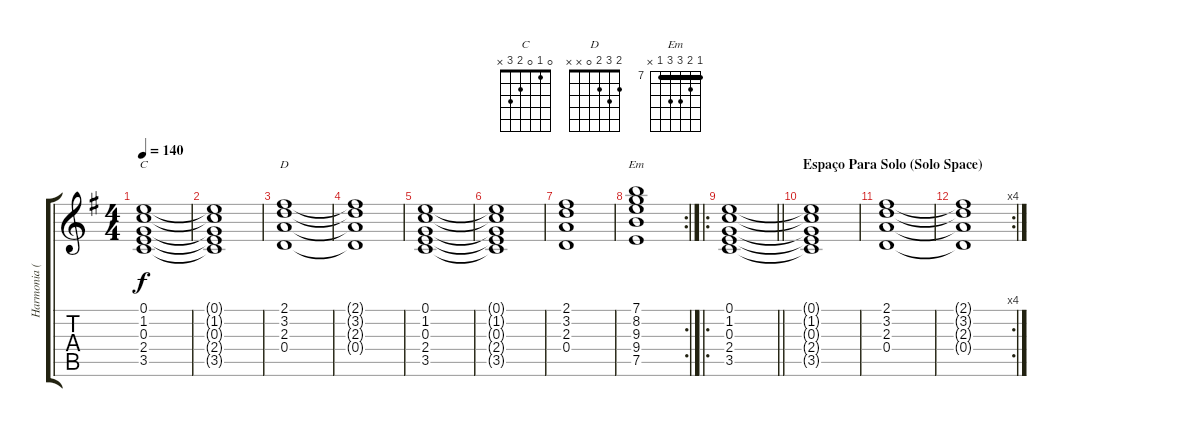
\track ("Harmonia (Harmony)" "Harmonia (") {instrument overdrivenguitar}
\staff {score tabs}
\tuning (E4 B3 G3 D3 A2 E2) {hide}
\chord ("C" 0 1 0 2 3 x)
\chord ("D" 2 3 2 0 x x)
\chord ("Em" 7 8 9 9 7 x) {firstfret 7 barre 7}
\ts (4 4)
\tempo 140
\clef g2
\ks eminor
(0.1 1.2 0.3 2.4 3.5).1{ch "C" dy f} |
(0.1{t} 1.2{t} 0.3{t} 2.4{t} 3.5{t}).1 |
(2.1 3.2 2.3 0.4).1{ch "D"} |
(2.1{t} 3.2{t} 2.3{t} 0.4{t}).1 |
(0.1 1.2 0.3 2.4 3.5).1 |
(0.1{t} 1.2{t} 0.3{t} 2.4{t} 3.5{t}).1 |
(2.1 3.2 2.3 0.4).1 |
\rc 2
(7.1 8.2 9.3 9.4 7.5).1{ch "Em"} |
\ro
\barLineRight lightlight
(0.1 1.2 0.3 2.4 3.5).1 |
\section ("" "Espaço Para Solo (Solo Space)")
(0.1{t} 1.2{t} 0.3{t} 2.4{t} 3.5{t}).1 |
(2.1 3.2 2.3 0.4).1 |
\rc 4
(2.1{t} 3.2{t} 2.3{t} 0.4{t}).1
